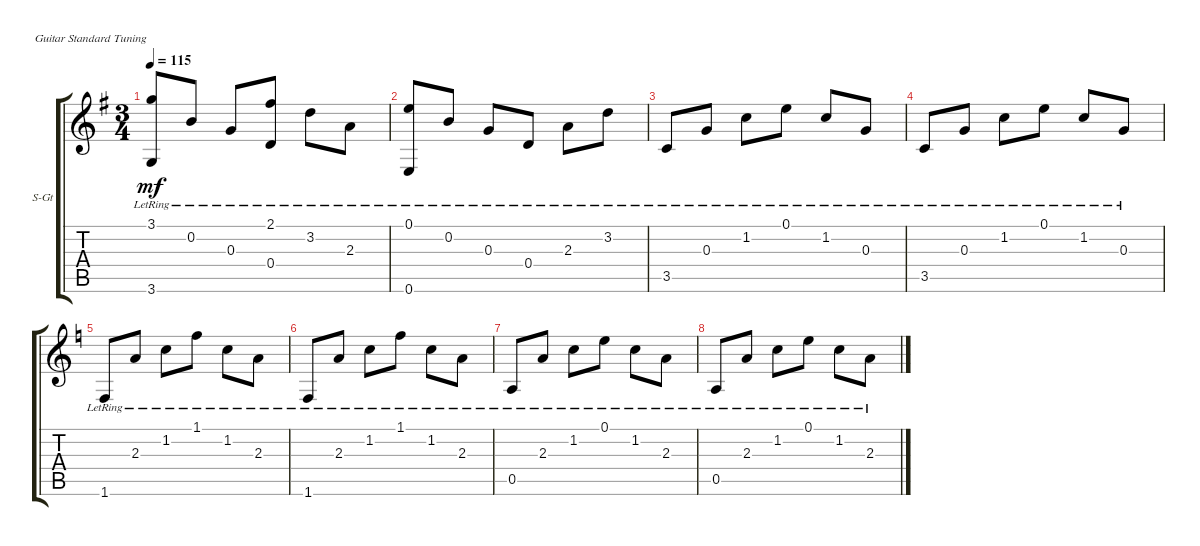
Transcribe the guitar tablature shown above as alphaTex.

\defaultSystemsLayout 4
\bracketExtendMode groupsimilarinstruments
\firstSystemTrackNameOrientation horizontal
\otherSystemsTrackNameOrientation horizontal
\track ("Steel Guitar" "S-Gt") {multiBarRest instrument acousticguitarsteel}
\staff {score tabs}
\tuning (E4 B3 G3 D3 A2 E2)
\ts (3 4)
\tempo 115
\clef g2
\ks eminor
(3.6{lr} 3.1{lr}).8{dy mf} 0.2{lr}.8 0.3{lr}.8 (2.1{lr} 0.4{lr}).8 3.2{lr}.8 2.3{lr}.8 |
(0.1{lr} 0.6{lr}).8 0.2{lr}.8 0.3{lr}.8 0.4{lr}.8 2.3{lr}.8 3.2{lr}.8 |
3.5{lr}.8 0.3{lr}.8 1.2{lr}.8 0.1{lr}.8 1.2{lr}.8 0.3{lr}.8 |
3.5{lr}.8 0.3{lr}.8 1.2{lr}.8 0.1{lr}.8 1.2{lr}.8 0.3{lr}.8 |
\ks aminor
1.6{lr}.8 2.3{lr}.8 1.2{lr}.8 1.1{lr}.8 1.2{lr}.8 2.3{lr}.8 |
1.6{lr}.8 2.3{lr}.8 1.2{lr}.8 1.1{lr}.8 1.2{lr}.8 2.3{lr}.8 |
0.5{lr}.8 2.3{lr}.8 1.2{lr}.8 0.1{lr}.8 1.2{lr}.8 2.3{lr}.8 |
0.5{lr}.8 2.3{lr}.8 1.2{lr}.8 0.1{lr}.8 1.2{lr}.8 2.3{lr}.8
